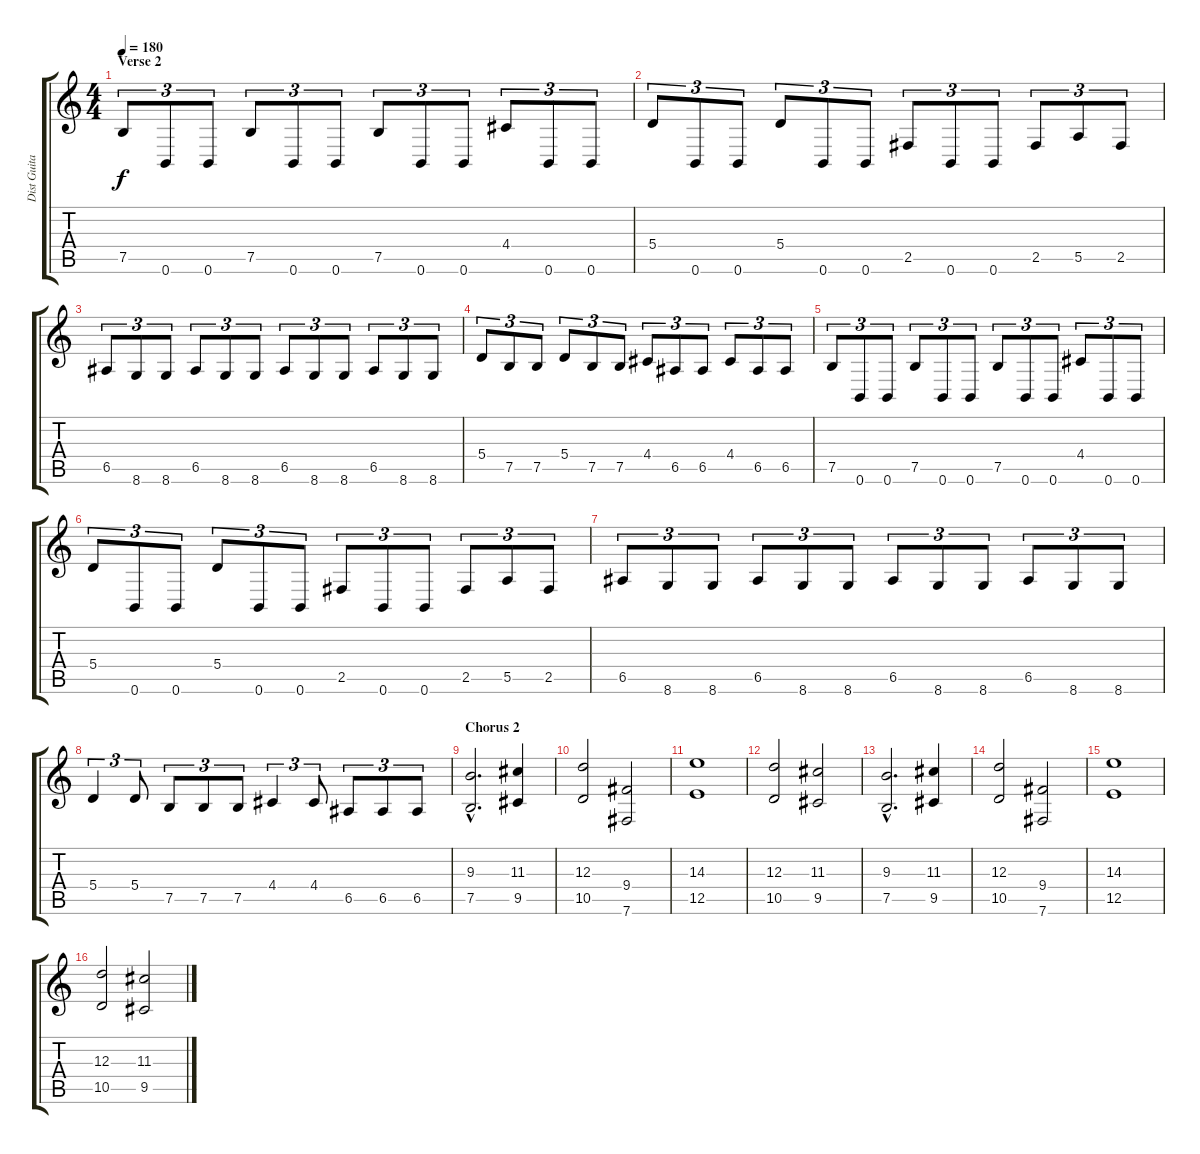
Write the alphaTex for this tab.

\track ("Dist Guitar 1" "Dist Guita") {instrument distortionguitar}
\staff {score tabs}
\tuning (B3 Gb3 D3 A2 E2 B1) {hide}
\ts (4 4)
\section ("" "Verse 2")
\tempo 180
\clef g2
\ks c
7.5.8{tu (3 2) dy f} 0.6.8{tu (3 2)} 0.6.8{tu (3 2)} 7.5.8{tu (3 2)} 0.6.8{tu (3 2)} 0.6.8{tu (3 2)} 7.5.8{tu (3 2)} 0.6.8{tu (3 2)} 0.6.8{tu (3 2)} 4.4.8{tu (3 2)} 0.6.8{tu (3 2)} 0.6.8{tu (3 2)} |
5.4.8{tu (3 2)} 0.6.8{tu (3 2)} 0.6.8{tu (3 2)} 5.4.8{tu (3 2)} 0.6.8{tu (3 2)} 0.6.8{tu (3 2)} 2.5.8{tu (3 2)} 0.6.8{tu (3 2)} 0.6.8{tu (3 2)} 2.5.8{tu (3 2)} 5.5.8{tu (3 2)} 2.5.8{tu (3 2)} |
6.5.8{tu (3 2)} 8.6.8{tu (3 2)} 8.6.8{tu (3 2)} 6.5.8{tu (3 2)} 8.6.8{tu (3 2)} 8.6.8{tu (3 2)} 6.5.8{tu (3 2)} 8.6.8{tu (3 2)} 8.6.8{tu (3 2)} 6.5.8{tu (3 2)} 8.6.8{tu (3 2)} 8.6.8{tu (3 2)} |
5.4.8{tu (3 2)} 7.5.8{tu (3 2)} 7.5.8{tu (3 2)} 5.4.8{tu (3 2)} 7.5.8{tu (3 2)} 7.5.8{tu (3 2)} 4.4.8{tu (3 2)} 6.5.8{tu (3 2)} 6.5.8{tu (3 2)} 4.4.8{tu (3 2)} 6.5.8{tu (3 2)} 6.5.8{tu (3 2)} |
7.5.8{tu (3 2)} 0.6.8{tu (3 2)} 0.6.8{tu (3 2)} 7.5.8{tu (3 2)} 0.6.8{tu (3 2)} 0.6.8{tu (3 2)} 7.5.8{tu (3 2)} 0.6.8{tu (3 2)} 0.6.8{tu (3 2)} 4.4.8{tu (3 2)} 0.6.8{tu (3 2)} 0.6.8{tu (3 2)} |
5.4.8{tu (3 2)} 0.6.8{tu (3 2)} 0.6.8{tu (3 2)} 5.4.8{tu (3 2)} 0.6.8{tu (3 2)} 0.6.8{tu (3 2)} 2.5.8{tu (3 2)} 0.6.8{tu (3 2)} 0.6.8{tu (3 2)} 2.5.8{tu (3 2)} 5.5.8{tu (3 2)} 2.5.8{tu (3 2)} |
6.5.8{tu (3 2)} 8.6.8{tu (3 2)} 8.6.8{tu (3 2)} 6.5.8{tu (3 2)} 8.6.8{tu (3 2)} 8.6.8{tu (3 2)} 6.5.8{tu (3 2)} 8.6.8{tu (3 2)} 8.6.8{tu (3 2)} 6.5.8{tu (3 2)} 8.6.8{tu (3 2)} 8.6.8{tu (3 2)} |
5.4.4{tu (3 2)} 5.4.8{tu (3 2)} 7.5.8{tu (3 2)} 7.5.8{tu (3 2)} 7.5.8{tu (3 2)} 4.4.4{tu (3 2)} 4.4.8{tu (3 2)} 6.5.8{tu (3 2)} 6.5.8{tu (3 2)} 6.5.8{tu (3 2)} |
\section ("" "Chorus 2")
(9.3{hac} 7.5{hac}).2{d} (11.3 9.5).4 |
(12.3 10.5).2 (9.4 7.6).2 |
(14.3 12.5).1 |
(12.3 10.5).2 (11.3 9.5).2 |
(9.3{hac} 7.5{hac}).2{d} (11.3 9.5).4 |
(12.3 10.5).2 (9.4 7.6).2 |
(14.3 12.5).1 |
(12.3 10.5).2 (11.3 9.5).2
